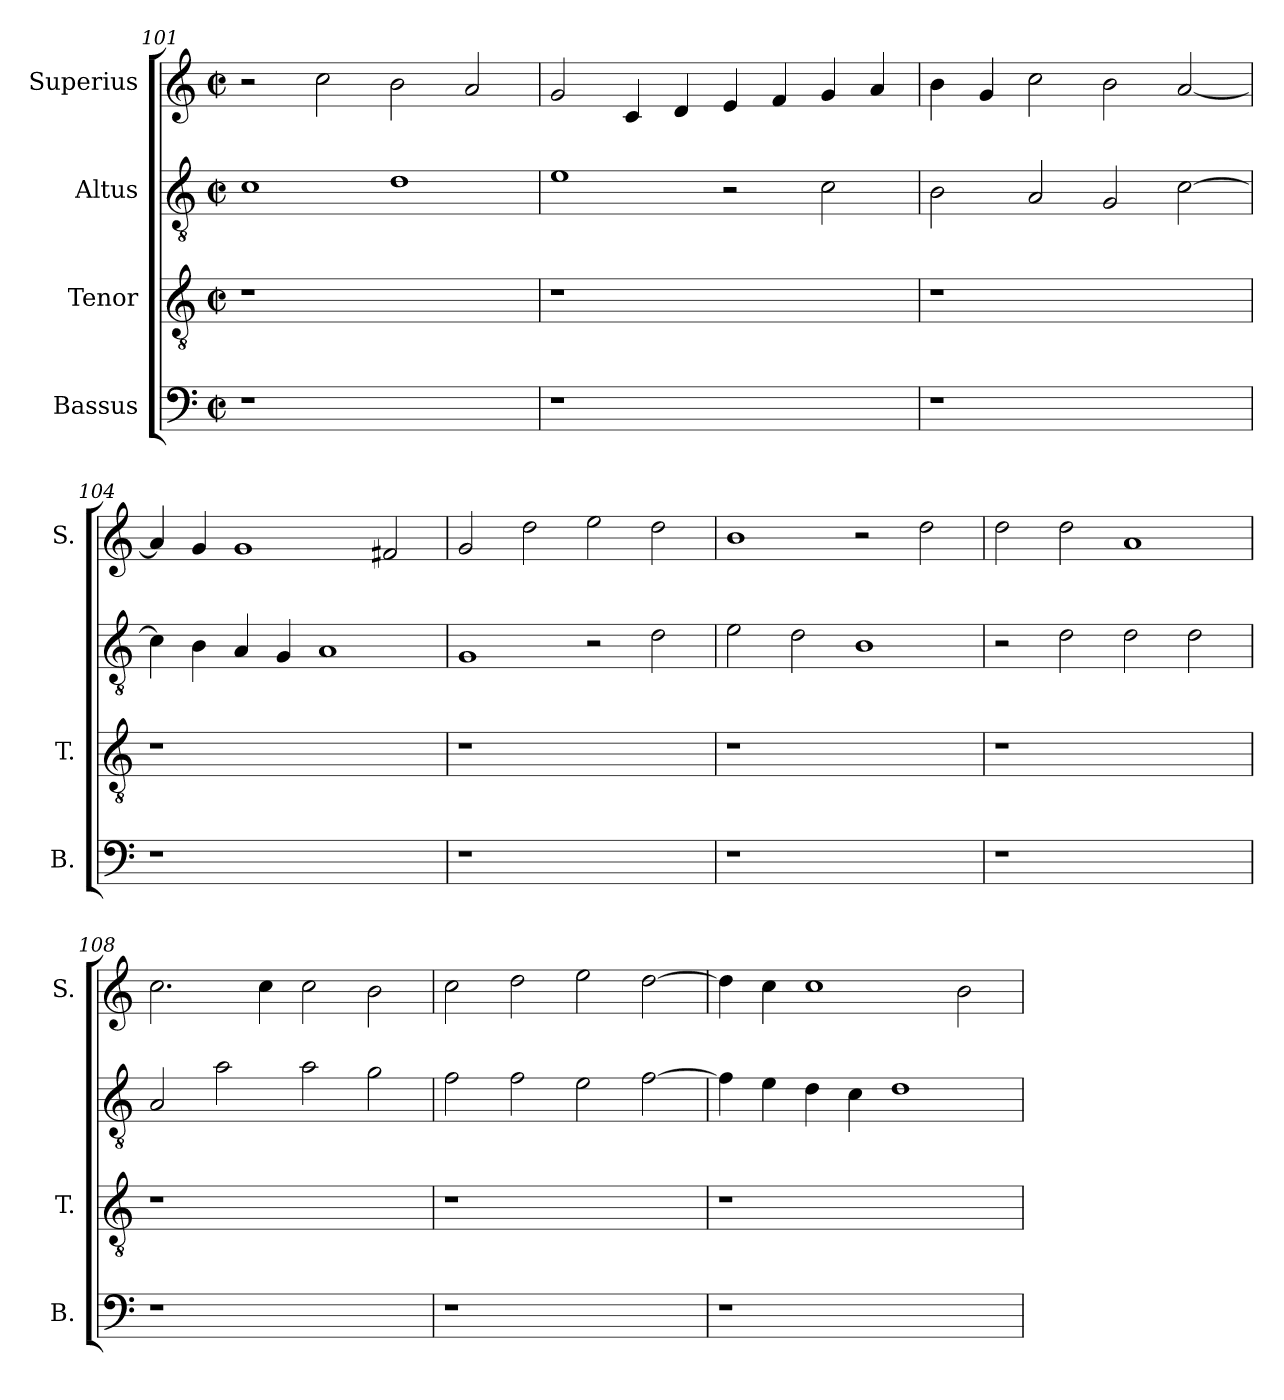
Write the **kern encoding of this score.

**kern	**kern	**kern	**kern
*part4	*part3	*part2	*part1
*staff4	*staff3	*staff2	*staff1
*I"Bassus	*I"Tenor	*I"Altus	*I"Superius
*I'B.	*I'T.	*	*I'S.
*clefF4	*clefGv2	*clefGv2	*clefG2
*	*ITrd7c12	*ITrd7c12	*
*k[]	*k[]	*k[]	*k[]
*C:	*C:	*C:	*C:
*M2/2	*M2/2	*M2/2	*M2/2
*met(c|)	*met(c|)	*met(c|)	*met(c|)
=101	=101	=101	=101
!LO:N:vis=1	!LO:N:vis=1	!	!
1r	1r	1Ci	2r
.	.	.	2cci\
1ryy	1ryy	1Di	2bi\
.	.	.	2ai/
=102	=102	=102	=102
!LO:N:vis=1	!LO:N:vis=1	!	!
1r	1r	1Ei	2gi/
.	.	.	4ci/
.	.	.	4di/
1ryy	1ryy	2r	4ei/
.	.	.	4fi/
.	.	2Ci\	4gi/
.	.	.	4ai/
=103	=103	=103	=103
!LO:N:vis=1	!LO:N:vis=1	!	!
1r	1r	2BBi\	4bi\
.	.	.	4gi/
.	.	2AAi/	2cci\
1ryy	1ryy	2GGi/	2bi\
.	.	[>2Ci\	[<2ai/
!!LO:LB:g=z
=104	=104	=104	=104
!LO:N:vis=1	!LO:N:vis=1	!	!
1r	1r	4Ci\]	4ai/]
.	.	4BBi\	4gi/
.	.	4AAi/	1gi
.	.	4GGi/	.
1ryy	1ryy	1AAi	.
.	.	.	2f#Xi/
=105	=105	=105	=105
!LO:N:vis=1	!LO:N:vis=1	!	!
1r	1r	1GGi	2gi/
.	.	.	2ddi\
1ryy	1ryy	2r	2eei\
.	.	2Di\	2ddi\
=106	=106	=106	=106
!LO:N:vis=1	!LO:N:vis=1	!	!
1r	1r	2Ei\	1bi
.	.	2Di\	.
1ryy	1ryy	1BBi	2r
.	.	.	2ddi\
=107	=107	=107	=107
!LO:N:vis=1	!LO:N:vis=1	!	!
1r	1r	2r	2ddi\
.	.	2Di\	2ddi\
1ryy	1ryy	2Di\	1ai
.	.	2Di\	.
=108	=108	=108	=108
!LO:N:vis=1	!LO:N:vis=1	!	!
1r	1r	2AAi/	2.cci\
.	.	2Ai\	.
.	.	.	4cci\
1ryy	1ryy	2Ai\	2cci\
.	.	2Gi\	2bi\
!!LO:PB:g=z
=109	=109	=109	=109
!LO:N:vis=1	!LO:N:vis=1	!	!
1r	1r	2Fi\	2cci\
.	.	2Fi\	2ddi\
1ryy	1ryy	2Ei\	2eei\
.	.	[>2Fi\	[>2ddi\
=110	=110	=110	=110
!LO:N:vis=1	!LO:N:vis=1	!	!
1r	1r	4Fi\]	4ddi\]
.	.	4Ei\	4cci\
.	.	4Di\	1cci
.	.	4Ci\	.
1ryy	1ryy	1Di	.
.	.	.	2bi\
=	=	=	=
*-	*-	*-	*-
